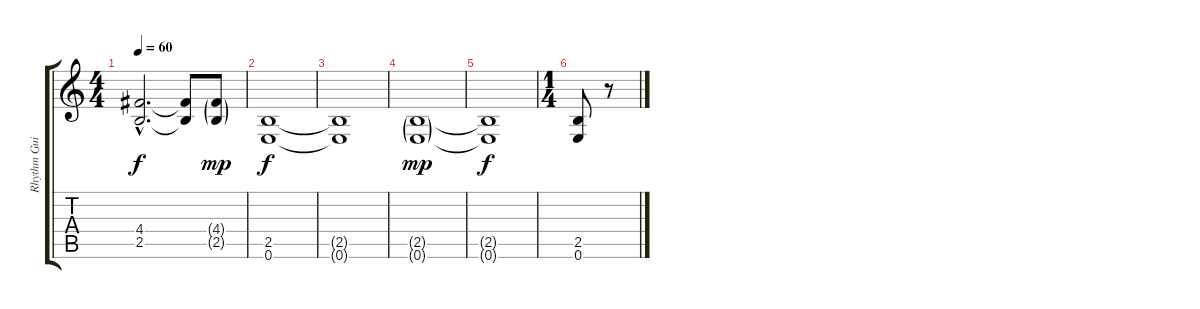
\track ("Rhythm Guitar" "Rhythm Gui") {instrument distortionguitar}
\staff {score tabs}
\tuning (E4 B3 G3 D3 A2 E2) {hide}
\ts (4 4)
\tempo 60
\clef g2
\ks c
(4.4{hac} 2.5{hac}).2{d dy f} (4.4{t} 2.5{t}).8 (4.4{g} 2.5{g}).8{dy mp} |
(2.5 0.6).1{dy f} |
(2.5{t} 0.6{t}).1 |
(2.5{g} 0.6{g}).1{dy mp} |
(2.5{t} 0.6{t}).1{dy f} |
\ts (1 4)
(2.5 0.6).8 r.8
